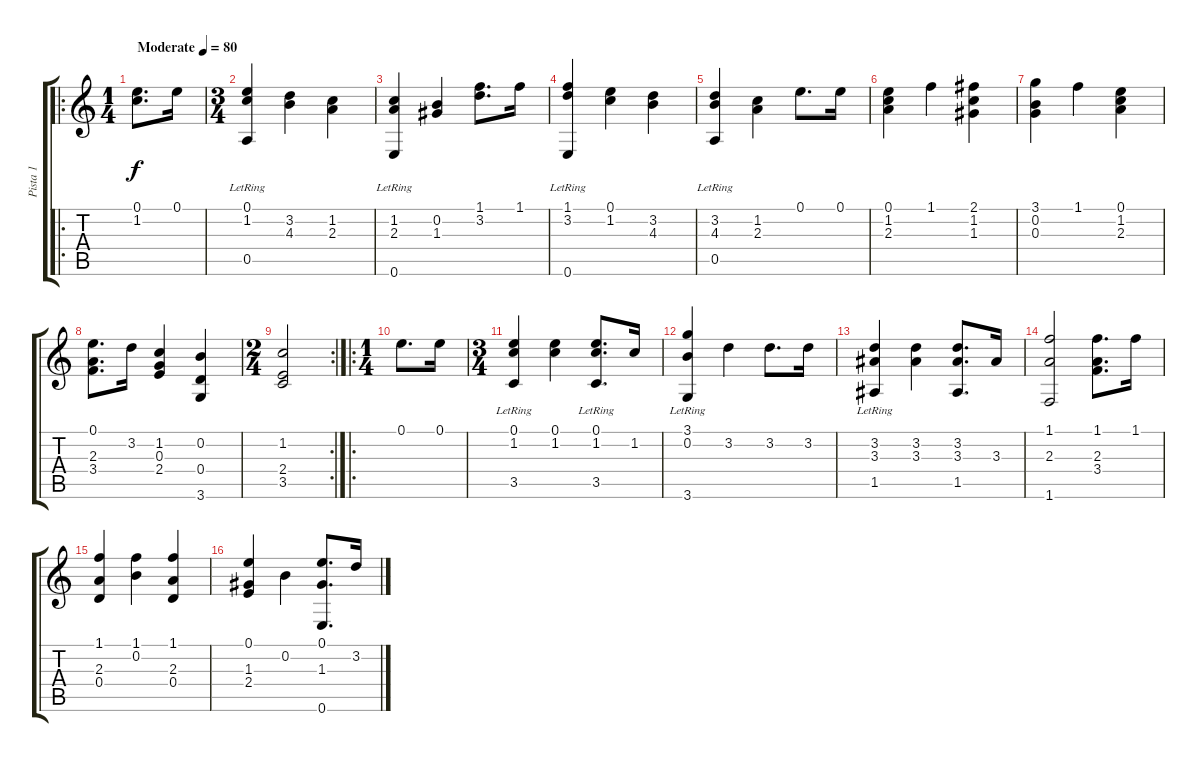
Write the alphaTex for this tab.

\track ("Pista 1" "Pista 1") {instrument acousticguitarsteel}
\staff {score tabs}
\tuning (E4 B3 G3 D3 A2 E2) {hide}
\ro
\ts (1 4)
\tempo (80 "Moderate")
\clef g2
\ks c
(0.1 1.2).8{d dy f instrument acousticguitarsteel} 0.1.16 |
\ts (3 4)
(0.1 1.2 0.5{lr}).4 (3.2 4.3).4 (1.2 2.3).4 |
(1.2 2.3 0.6{lr}).4 (0.2 1.3).4 (1.1 3.2).8{d} 1.1.16 |
(1.1 3.2 0.6{lr}).4 (0.1 1.2).4 (3.2 4.3).4 |
(3.2 4.3 0.5{lr}).4 (1.2 2.3).4 0.1.8{d} 0.1.16 |
(0.1 1.2 2.3).4 1.1.4 (2.1 1.2 1.3).4 |
(3.1 0.2 0.3).4 1.1.4 (0.1 1.2 2.3).4 |
(0.1 2.3 3.4).8{d} 3.2.16 (1.2 0.3 2.4).4 (0.2 0.4 3.6).4 |
\rc 2
\ts (2 4)
(1.2 2.4 3.5).2 |
\ro
\ts (1 4)
0.1.8{d} 0.1.16 |
\ts (3 4)
(0.1 1.2 3.5{lr}).4 (0.1 1.2).4 (0.1 1.2 3.5{lr}).8{d} 1.2.16 |
(3.1 0.2 3.6{lr}).4 3.2.4 3.2.8{d} 3.2.16 |
(3.2 3.3 1.5{lr}).4 (3.2 3.3).4 (3.2 3.3 1.5).8{d} 3.3.16 |
(1.1 2.3 1.6).2 (1.1 2.3 3.4).8{d} 1.1.16 |
(1.1 2.3 0.4).4 (1.1 0.2).4 (1.1 2.3 0.4).4 |
(0.1 1.3 2.4).4 0.2.4 (0.1 1.3 0.6).8{d} 3.2.16
